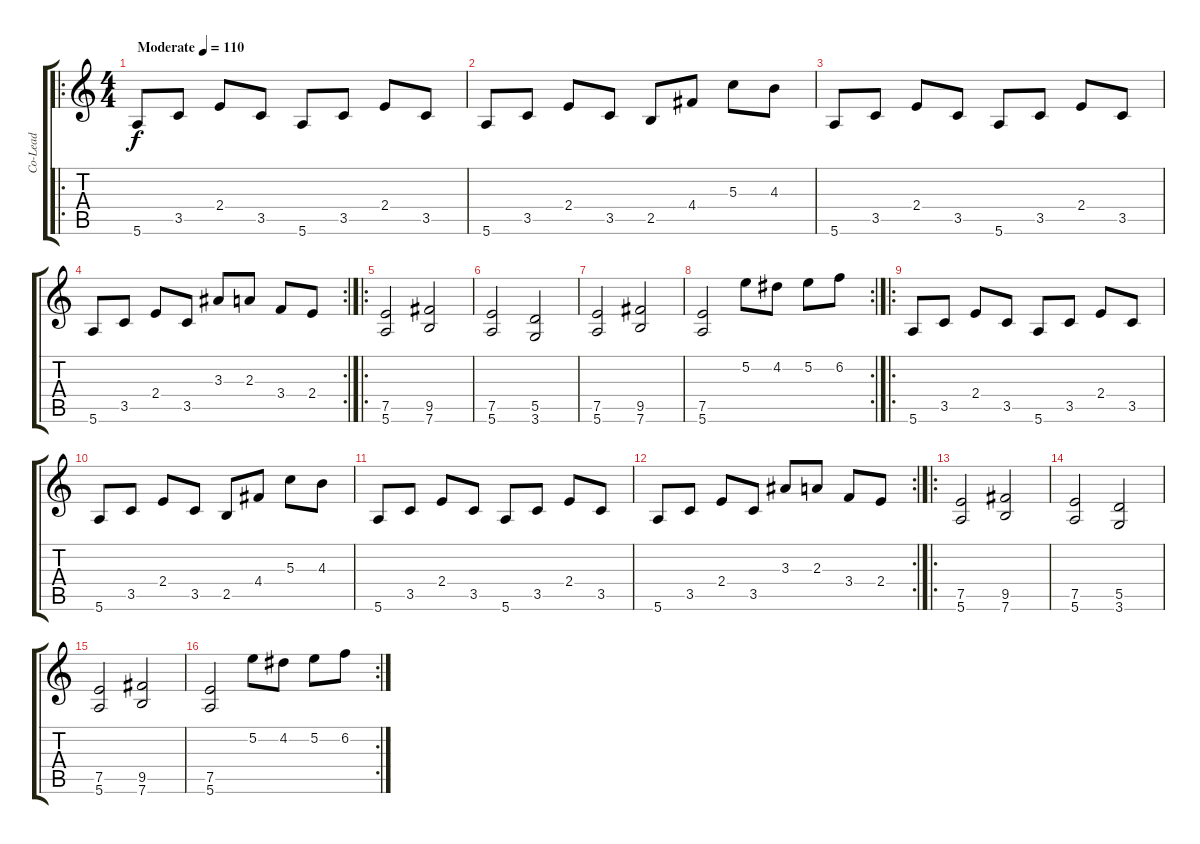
\track ("Co-Lead" "Co-Lead") {instrument acousticguitarsteel}
\staff {score tabs}
\tuning (E4 B3 G3 D3 A2 E2) {hide}
\ro
\ts (4 4)
\tempo (110 "Moderate")
\clef g2
\ks c
5.6.8{dy f instrument acousticguitarsteel} 3.5.8 2.4.8 3.5.8 5.6.8 3.5.8 2.4.8 3.5.8 |
5.6.8 3.5.8 2.4.8 3.5.8 2.5.8 4.4.8 5.3.8 4.3.8 |
5.6.8 3.5.8 2.4.8 3.5.8 5.6.8 3.5.8 2.4.8 3.5.8 |
\rc 2
5.6.8 3.5.8 2.4.8 3.5.8 3.3.8 2.3.8 3.4.8 2.4.8 |
\ro
(7.5 5.6).2 (9.5 7.6).2 |
(7.5 5.6).2 (5.5 3.6).2 |
(7.5 5.6).2 (9.5 7.6).2 |
\rc 2
(7.5 5.6).2 5.2.8 4.2.8 5.2.8 6.2.8 |
\ro
5.6.8 3.5.8 2.4.8 3.5.8 5.6.8 3.5.8 2.4.8 3.5.8 |
5.6.8 3.5.8 2.4.8 3.5.8 2.5.8 4.4.8 5.3.8 4.3.8 |
5.6.8 3.5.8 2.4.8 3.5.8 5.6.8 3.5.8 2.4.8 3.5.8 |
\rc 2
5.6.8 3.5.8 2.4.8 3.5.8 3.3.8 2.3.8 3.4.8 2.4.8 |
\ro
(7.5 5.6).2 (9.5 7.6).2 |
(7.5 5.6).2 (5.5 3.6).2 |
(7.5 5.6).2 (9.5 7.6).2 |
\rc 2
(7.5 5.6).2 5.2.8 4.2.8 5.2.8 6.2.8
